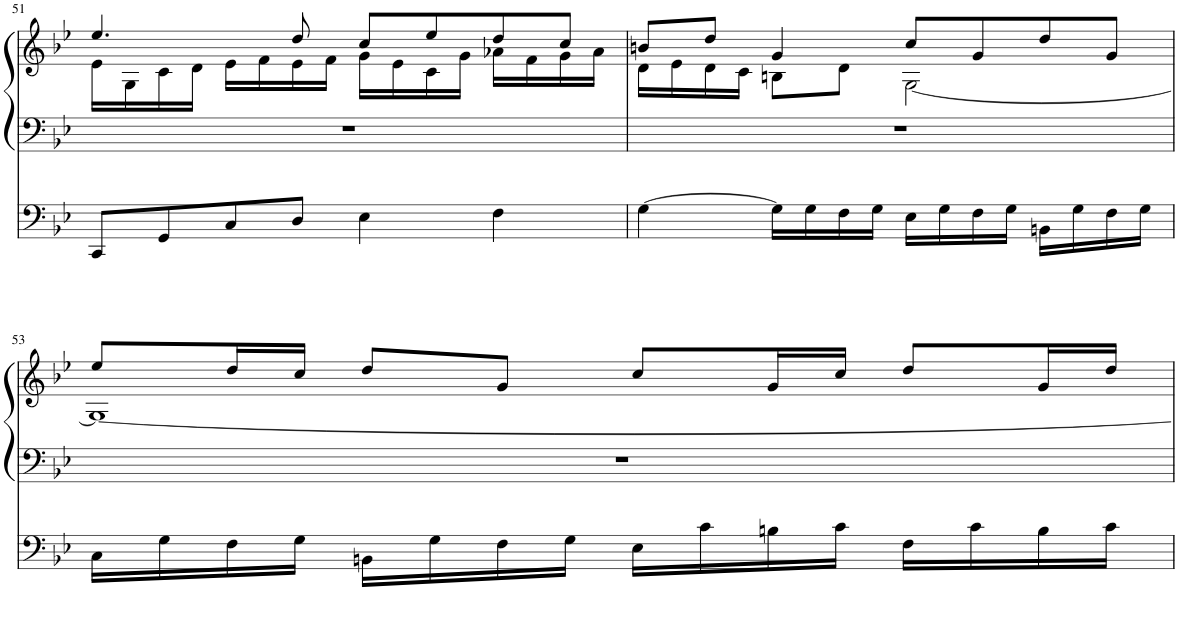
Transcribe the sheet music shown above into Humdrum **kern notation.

**kern	**kern	**kern
*part1	*part1	*part1
*staff3	*staff2	*staff1
*I"Orgue	*	*
!!LO:PB:g=z
*clefF4	*clefF4	*clefG2
*k[b-e-]	*k[b-e-]	*k[b-e-]
*M4/4	*M4/4	*M4/4
*met(c)	*met(c)	*met(c)
=51	=51	=51
*	*	*^
8CC/L	1r	4.ee-/	16e-\LL
.	.	.	16G\
8GG/	.	.	16c\
.	.	.	16d\JJ
8C/	.	.	16e-\LL
.	.	.	16f\
8D/J	.	8dd/	16e-\
.	.	.	16f\JJ
4E-\	.	8cc/L	16g\LL
.	.	.	16e-\
.	.	8ee-/	16c\
.	.	.	16g\JJ
4F\	.	8dd/	16a-X\LL
.	.	.	16f\
.	.	8cc/J	16g\
.	.	.	16a-\JJ
=52	=52	=52	=52
[4G\	1r	8bn/L	16d\LL
.	.	.	16e-\
.	.	8dd/J	16d\
.	.	.	16c\JJ
16G\LL]	.	4g/	8Bn\L
16G\	.	.	.
16F\	.	.	8d\J
16G\JJ	.	.	.
16E-\LL	.	8cc/L	[2G\
16G\	.	.	.
16F\	.	8g/	.
16G\JJ	.	.	.
16BBn\LL	.	8dd/	.
16G\	.	.	.
16F\	.	8g/J	.
16G\JJ	.	.	.
!!LO:LB:g=z	!!
=53	=53	=53	=53
16C\LL	1r	8ee-/L	1G_
16G\	.	.	.
16F\	.	16dd/L	.
16G\JJ	.	16cc/JJ	.
16BBn\LL	.	8dd/L	.
16G\	.	.	.
16F\	.	8g/J	.
16G\JJ	.	.	.
16E-\LL	.	8cc/L	.
16c\	.	.	.
16Bn\	.	16g/L	.
16c\JJ	.	16cc/JJ	.
16F\LL	.	8dd/L	.
16c\	.	.	.
16B\	.	16g/L	.
16c\JJ	.	16dd/JJ	.
*	*	*v	*v
=	=	=
*-	*-	*-
